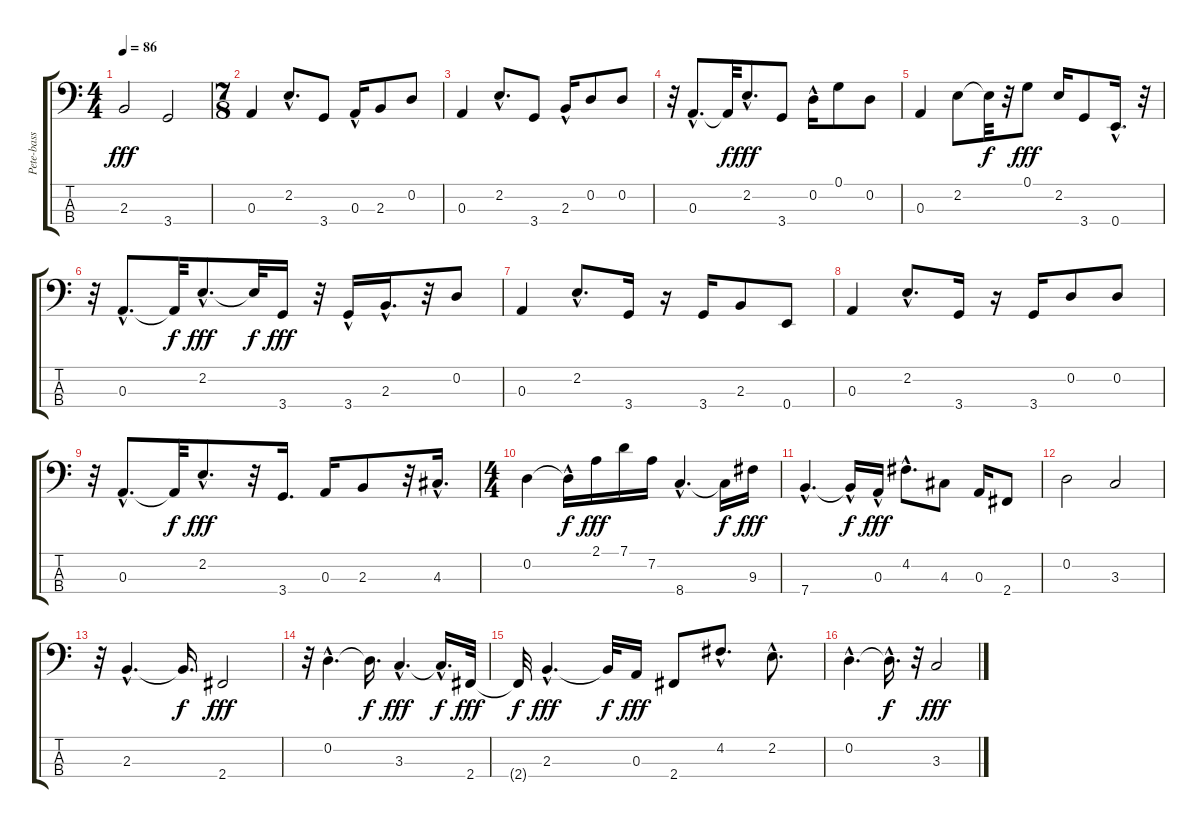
\track ("Pete-bass" "Pete-bass") {instrument electricbassfinger}
\staff {score tabs}
\tuning (G2 D2 A1 E1) {hide}
\ts (4 4)
\tempo 86
\clef f4
\ks c
2.3.2{dy fff} 3.4.2 |
\ts (7 8)
0.3.4 2.2{hac}.8{d} 3.4.8 0.3{hac}.16 2.3.8 0.2.8 |
0.3.4 2.2{hac}.8{d} 3.4.8 2.3{hac}.16 0.2.8 0.2.8 |
r.32 0.3{hac}.8{d} 0.3{t}.32{dy f} 2.2{hac}.8{d dy fff} 3.4.8 0.2{hac}.16 0.1.8 0.2.8 |
0.3.4 2.2.8 2.2{t}.32{dy f} r.32 0.1.8{dy fff} 2.2.16 3.4.8 0.4{hac}.16{d} r.32 |
r.32 0.3{hac}.8{d} 0.3{t}.32{dy f} 2.2{hac}.8{d dy fff} 2.2{t}.32{dy f} 3.4.16{dy fff} r.32 3.4{hac}.16 2.3{hac}.16{d} r.32 0.2.8 |
0.3.4 2.2{hac}.8{d} 3.4.16 r.16 3.4.16 2.3.8 0.4.8 |
0.3.4 2.2{hac}.8{d} 3.4.16 r.16 3.4.16 0.2.8 0.2.8 |
r.32 0.3{hac}.8{d} 0.3{t}.32{dy f} 2.2{hac}.8{d dy fff} r.32 3.4.16{d} 0.3.16 2.3.8 r.32 4.3{hac}.16{d} |
\ts (4 4)
0.2.4 0.2{hac t}.16{dy f} 2.1.16{dy fff} 7.1.16 7.2.16 8.4{hac}.4{d} 8.4{t}.16{dy f} 9.3.16{dy fff} |
7.4{hac}.4{d} 7.4{hac t}.16{dy f} 0.3{hac}.16{dy fff} 4.2{hac}.8{d} 4.3.8 0.3.16 2.4.8 |
0.2.2 3.3.2 |
r.32 2.3{hac}.4{d} 2.3{t}.16{d dy f} 2.4.2{dy fff} |
r.32 0.2{hac}.4{d} 0.2{t}.16{d dy f} 3.3{hac}.4{d dy fff} 3.3{hac t}.16{d dy f} 2.4.32{dy fff} |
2.4{t}.32{dy f} 2.3{hac}.4{d dy fff} 2.3{t}.32{dy f} 0.3.16{dy fff} 2.4.8 4.2{hac}.8{d} 2.2{hac}.8{d} |
0.2{hac}.4{d} 0.2{hac t}.16{d dy f} r.32 3.3.2{dy fff}
